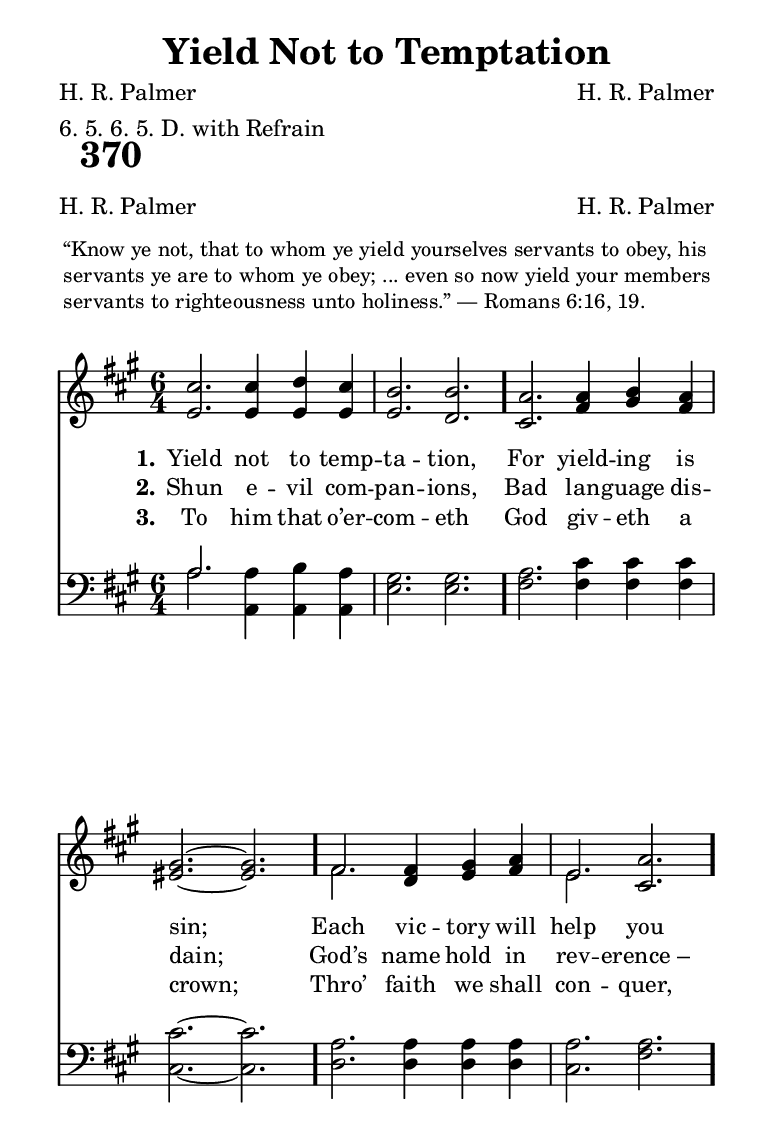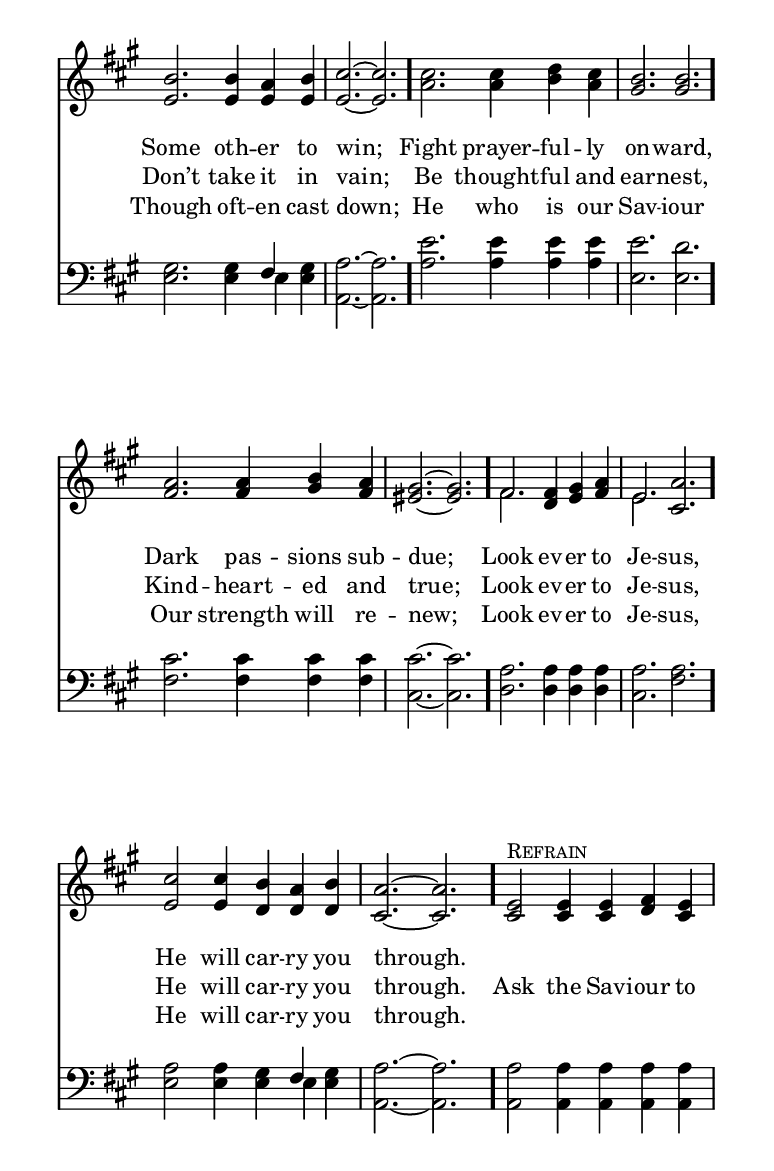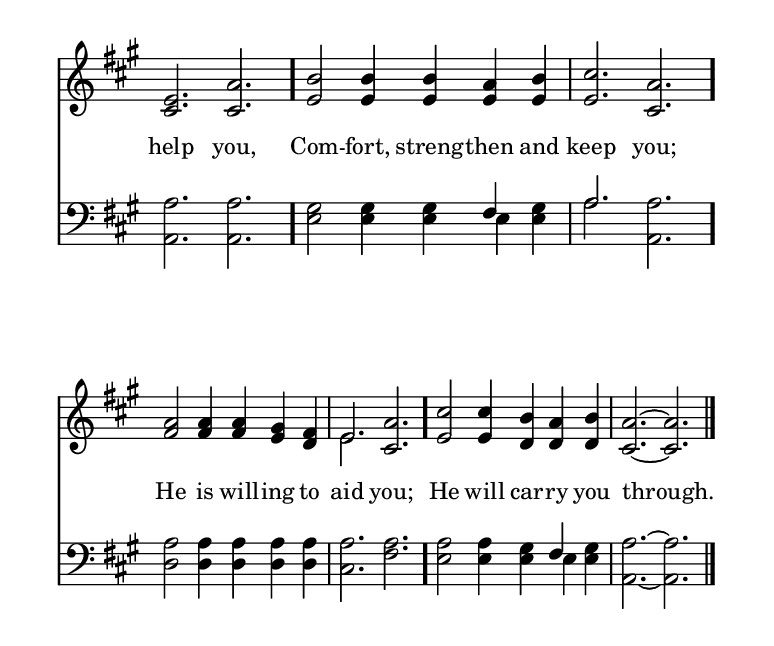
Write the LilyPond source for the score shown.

\include "common/global.ily"
\paper {
  \include "common/paper.ily"
  system-count = #(cond (is-eogsized 5) (#t #f))
  scoreTitleMarkup = \markup {
    \override #'(baseline-skip . 3.5)
    \column {
      \override #'(baseline-skip . 3.5)
      \column {
        \fill-line {
          \huge \larger \larger \bold {
            \concat { "  " \fromproperty #'header:hymnnumber }
            \mytitle
            \null
          }
        }

        \fill-line {
          \lower #1 \fromproperty #'header:poet
          \smaller \bold \mysubtitle
          \lower #1 \fromproperty #'header:composer
        }

        \vspace #0.5

        \override #'(baseline-skip . 2.5)
        \small \fill-line {
          \wordwrap { “Know ye not, that to whom ye yield yourselves servants to obey, his servants ye are to whom ye obey; ... even so now yield your members servants to righteousness unto holiness.” — "Romans 6:16, 19." } } % original has right-justified reference
      }
    }
  }
}

\header{
  %children
  hymnnumber = "370"
  title = "Yield Not to Temptation"
  tunename = ""
  meter = "6. 5. 6. 5. D. with Refrain" % original has 11. 11. 11. 12. with Refrain
  poet = "H. R. Palmer"
  composer = "H. R. Palmer"
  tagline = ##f
}

global = {
  \include "common/overrides.ily"
  \override Staff.TimeSignature.style = #'numbered
  \time 6/4
  \override Score.MetronomeMark.transparent = ##t % hide all fermata changes too
  \tempo 2=80
  \key a \major
  \autoBeamOff
}

patternA = { c2. c4 c c | c2. c | c2. c4 c c | c2. ~ c }
patternB = { c2 c4 c c c | c2. c }
patternC = { c2. c4 c c | c2. c | c2 c4 c c c | c2. ~ c }

notesSoprano = {
\global
\relative c'' {

  \changePitch \patternA { cis cis d cis | b b | a a b a | gis gis }
  \changePitch \patternA { fis fis gis a | e a | b b a b | cis cis }
  \changePitch \patternA { cis cis d cis | b b | a a b a | gis gis }
  \changePitch \patternC { fis fis gis a | e a | cis cis b a b | a a }

  \eogbreak
  << s^\markup { \small \caps "Refrain" }
  \changePitch \patternB { e e e fis e | e a } >>
  \changePitch \patternB { b b b a b | cis a }
  \changePitch \patternB { a a a gis fis | e a }
  \changePitch \patternB { cis cis b a b | a ~ a }

  \bar "|."

}
}

notesAlto = {
\global
\relative e' {

  \changePitch \patternA { e e e e | e d | cis fis gis fis | eis eis }
  \changePitch \patternA { fis d e fis | e cis | e e e e | e e }
  \changePitch \patternA { a a b a | gis gis | fis fis gis fis | eis eis }
  \changePitch \patternC { fis d e fis | e cis | e e d d d | cis cis }

  \changePitch \patternB { cis cis cis d cis | cis cis }
  \changePitch \patternB { e e e e e | e cis }
  \changePitch \patternB { fis fis fis e d | e cis }
  \changePitch \patternB { e e d d d | cis ~ cis }

}
}

notesTenor = {
\global
\relative a {

  \changePitch \patternA { a a b a | gis gis | a cis cis cis | cis cis }
  \changePitch \patternA { a a a a | a a | gis gis fis gis | a a }
  \changePitch \patternA { e' e e e | e d | cis cis cis cis | cis cis }
  \changePitch \patternC { a a a a | a a | a a gis fis gis | a a }

  \changePitch \patternB { a a a a a | a a }
  \changePitch \patternB { gis gis gis fis gis | a a }
  \changePitch \patternB { a a a a a | a a }
  \changePitch \patternB { a a gis fis gis | a ~ a }

}
}

notesBass = {
\global
\relative f {

  \changePitch \patternA { a a, a a | e' e | fis fis fis fis | cis cis }
  \changePitch \patternA { d d d d | cis fis | e e e e | a, a }
  \changePitch \patternA { a' a a a | e e | fis fis fis fis | cis cis }
  \changePitch \patternC { d d d d | cis fis | e e e e e | a, a }

  \changePitch \patternB { a a a a a | a a }
  \changePitch \patternB { e' e e e e | a a, }
  \changePitch \patternB { d d d d d | cis fis }
  \changePitch \patternB { e e e e e | a, ~ a }

}
}

Refrain = \lyricmode {

Ask the Sav -- iour to help you, \bar "."
Com -- fort, streng -- then and keep you; \bar "."
He is will -- ing to aid you; \bar "."
He will car -- ry you through. \bar "."

}

wordsA = \lyricmode {
\set stanza = "1."

Yield not to temp -- ta -- tion, \bar "."
For yield -- ing is sin; \bar "."
Each vic -- tory will help you \bar "."
Some oth -- er to win; \bar "."
Fight prayer -- ful -- ly on -- ward, \bar "."
Dark pas -- sions sub -- due; \bar "."
Look ev -- er to Je -- sus, \bar "."
He will car -- ry you through. \bar "."

}

wordsB = \lyricmode {
\set stanza = "2."

Shun e -- vil com -- pan -- ions,
Bad lan -- guage dis -- dain;
God’s name hold in rev -- erence_–
Don’t take it in vain;
Be thought -- ful and ear -- nest,
Kind -- heart -- ed and true;
Look ev -- er to Je -- sus,
He will car -- ry you through.

\Refrain

}

wordsC = \lyricmode {
\set stanza = "3."

To him that o’er -- com -- eth
God giv -- eth a crown;
Thro’ faith we shall con -- quer,
Though oft -- en cast down;
He who is our Sav -- iour
Our strength will re -- new;
Look ev -- er to Je -- sus,
He will car -- ry you through.

}

\score {
  \context ChoirStaff <<
    \context Staff = upper <<
      \set Staff.autoBeaming = ##f
      \set ChoirStaff.systemStartDelimiter = #'SystemStartBar
      \set ChoirStaff.printPartCombineTexts = ##f
      \partcombine #'(2 . 11) \notesSoprano \notesAlto
      \context NullVoice = sopranos { \voiceOne << \notesSoprano >> }
      \context Lyrics = one   \lyricsto sopranos \wordsA
      \context Lyrics = two   \lyricsto sopranos \wordsB
      \context Lyrics = three \lyricsto sopranos \wordsC
    >>
    \context Staff = men <<
      \set Staff.autoBeaming = ##f
      \clef bass
      \set ChoirStaff.printPartCombineTexts = ##f
      \partcombine #'(2 . 11) \notesTenor \notesBass
    >>
  >>
  \layout {
    \include "common/layout.ily"
  }
  #(cond ((ly:get-option 'eog-midi-permitted) #{ \midi{
    \include "common/midi.ily"
  } #}))
}

\version "2.19.49"  % necessary for upgrading to future LilyPond versions.

% vi:set et ts=2 sw=2 ai nocindent syntax=lilypond:
